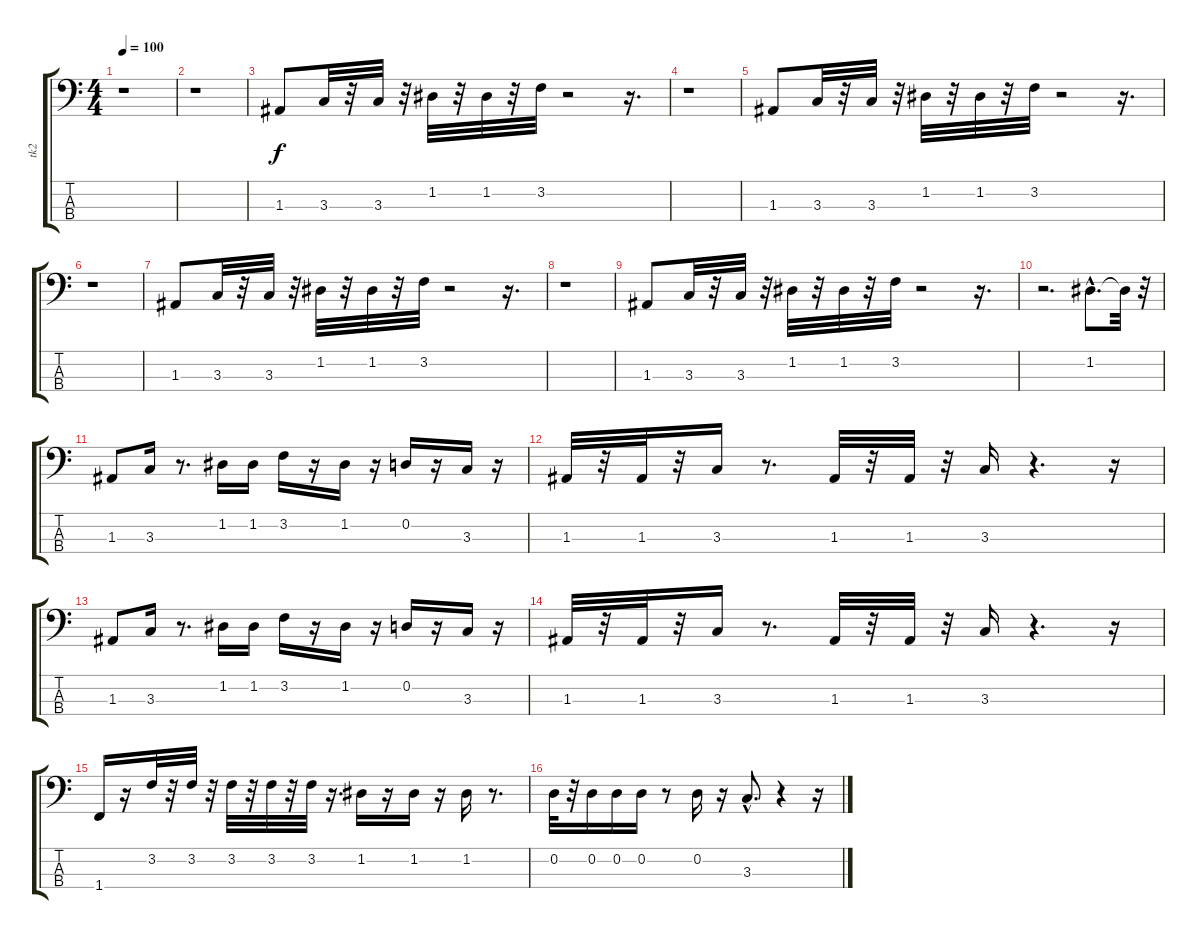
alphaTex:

\track ("tk2" "tk2") {instrument fretlessbass}
\staff {score tabs}
\tuning (G2 D2 A1 E1) {hide}
\ts (4 4)
\tempo 100
\clef f4
\ks c
r.1{dy f} |
r.1 |
1.3.8{volume 12 instrument electricbassfinger} 3.3.32 r.32 3.3.32 r.32 1.2.32 r.32 1.2.32 r.32 3.2.32 r.2 r.16{d} |
r.1 |
1.3.8 3.3.32 r.32 3.3.32 r.32 1.2.32 r.32 1.2.32 r.32 3.2.32 r.2 r.16{d} |
r.1 |
1.3.8 3.3.32 r.32 3.3.32 r.32 1.2.32 r.32 1.2.32 r.32 3.2.32 r.2 r.16{d} |
r.1 |
1.3.8 3.3.32 r.32 3.3.32 r.32 1.2.32 r.32 1.2.32 r.32 3.2.32 r.2 r.16{d} |
r.2{d} 1.2{hac}.8{d} 1.2{t}.32 r.32 |
1.3.8 3.3.16 r.8{d} 1.2.16 1.2.16 3.2.16 r.16 1.2.16 r.16 0.2.16 r.16 3.3.16 r.16 |
1.3.32 r.32 1.3.32 r.32 3.3.16 r.8{d} 1.3.32 r.32 1.3.32 r.32 3.3.16 r.4{d} r.16 |
1.3.8 3.3.16 r.8{d} 1.2.16 1.2.16 3.2.16 r.16 1.2.16 r.16 0.2.16 r.16 3.3.16 r.16 |
1.3.32 r.32 1.3.32 r.32 3.3.16 r.8{d} 1.3.32 r.32 1.3.32 r.32 3.3.16 r.4{d} r.16 |
1.4.16 r.16 3.2.32 r.32 3.2.32 r.32 3.2.32 r.32 3.2.32 r.32 3.2.32 r.16{d} 1.2.16 r.16 1.2.16 r.16 1.2.16 r.8{d} |
0.2.32 r.32 0.2.16 0.2.16 0.2.16 r.8 0.2.16 r.16 3.3{hac}.8{d} r.4 r.16
